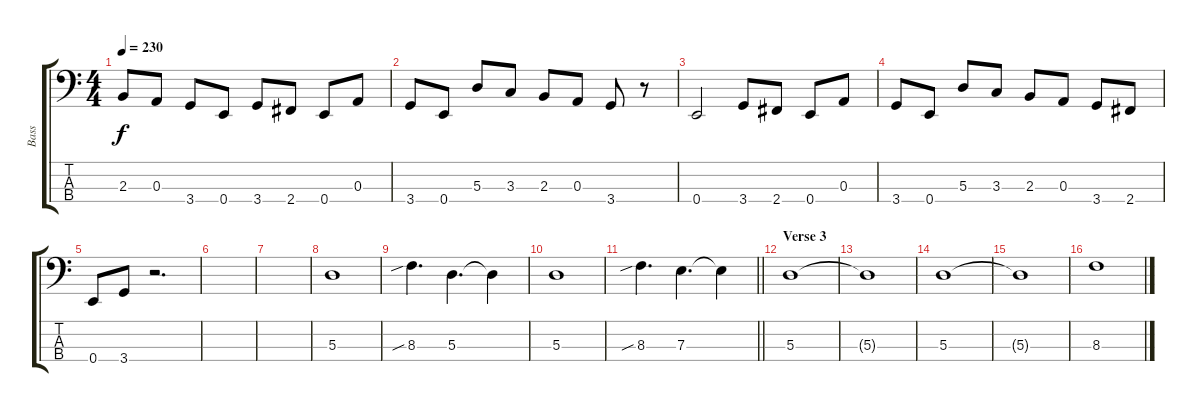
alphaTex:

\track ("Bass" "Bass") {instrument electricbassfinger}
\staff {score tabs}
\tuning (G2 D2 A1 E1) {hide}
\ts (4 4)
\tempo 230
\clef f4
\ks c
2.3.8{dy f} 0.3.8 3.4.8 0.4.8 3.4.8 2.4.8 0.4.8 0.3.8 |
3.4.8 0.4.8 5.3.8 3.3.8 2.3.8 0.3.8 3.4.8 r.8 |
0.4.2 3.4.8 2.4.8 0.4.8 0.3.8 |
3.4.8 0.4.8 5.3.8 3.3.8 2.3.8 0.3.8 3.4.8 2.4.8 |
0.4.8 3.4.8 r.2{d} |
|
|
5.3.1 |
8.3{sib}.4{d} 5.3.4{d} 5.3{t}.4 |
5.3.1 |
\barLineRight lightlight
8.3{sib}.4{d} 7.3.4{d} 7.3{t}.4 |
\section ("" "Verse 3")
5.3.1 |
5.3{t}.1 |
5.3.1 |
5.3{t}.1 |
8.3.1
